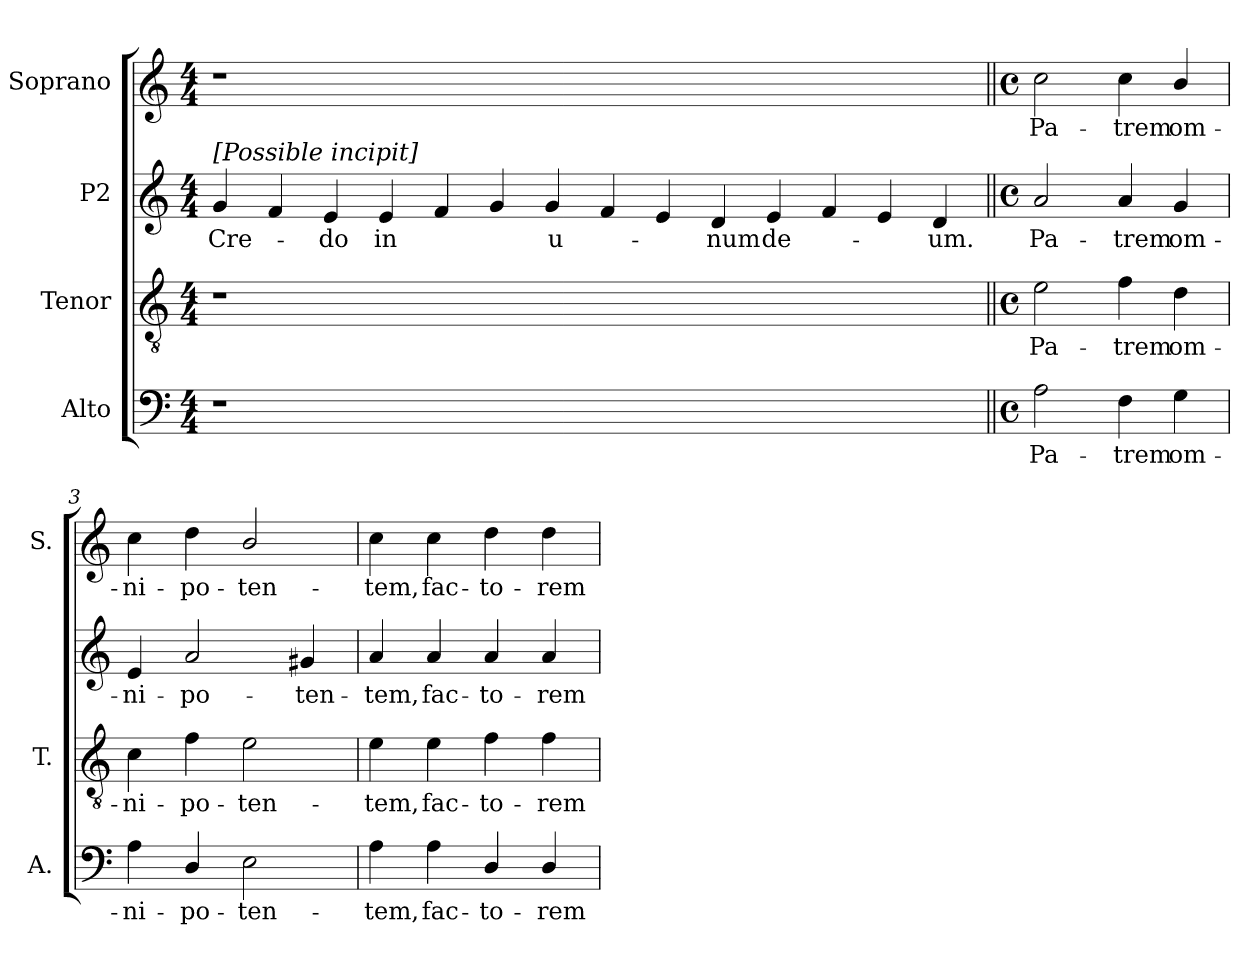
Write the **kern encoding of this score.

**kern	**text	**kern	**text	**kern	**text	**kern	**text
*part4	*part4	*part3	*part3	*part2	*part2	*part1	*part1
*staff4	*staff4	*staff3	*staff3	*staff2	*staff2	*staff1	*staff1
*I"Alto	*	*I"Tenor	*	*I"P2	*	*I"Soprano	*
*I'A.	*	*I'T.	*	*	*	*I'S.	*
!!LO:PB:g=z
*clefF4	*	*clefGv2	*	*clefG2	*	*clefG2	*
*	*	*ITrd7c12	*	*	*	*	*
*k[]	*	*k[]	*	*k[]	*	*k[]	*
*C:	*	*C:	*	*C:	*	*C:	*
*M4/4	*	*M4/4	*	*M4/4	*	*M4/4	*
=1	=1	=1	=1	=1	=1	=1	=1
!LO:N:vis=1	!	!LO:N:vis=1	!	!	!	!	!
!	!	!	!	!LO:TX:a:t=[Possible incipit]	!	!	!
!	!	!	!	!	!LO:LY:b:color=#000000	!LO:N:vis=1	!
1r	.	1r	.	4gi/	Cre-	1r	.
.	.	.	.	4fi/	.	.	.
!	!	!	!	!	!LO:LY:b:color=#000000	!	!
.	.	.	.	4ei/	-do	.	.
!	!	!	!	!	!LO:LY:b:color=#000000	!	!
.	.	.	.	4ei/	in	.	.
0ryy	.	0ryy	.	4fi/	.	0ryy	.
.	.	.	.	4gi/	.	.	.
!	!	!	!	!	!LO:LY:b:color=#000000	!	!
.	.	.	.	4gi/	u-	.	.
.	.	.	.	4fi/	.	.	.
.	.	.	.	4ei/	.	.	.
!	!	!	!	!	!LO:LY:b:color=#000000	!	!
.	.	.	.	4di/	-num	.	.
!	!	!	!	!	!LO:LY:b:color=#000000	!	!
.	.	.	.	4ei/	de-	.	.
.	.	.	.	4fi/	.	.	.
2ryy	.	2ryy	.	4ei/	.	2ryy	.
!	!	!	!	!	!LO:LY:b:color=#000000	!	!
.	.	.	.	4di/	-um.	.	.
!!LO:LB:g=z
=2||	=2||	=2||	=2||	=2||	=2||	=2||	=2||
*M4/4	*	*M4/4	*	*M4/4	*	*M4/4	*
*met(c)	*	*met(c)	*	*met(c)	*	*met(c)	*
!	!LO:LY:b:color=#000000	!	!	!	!	!	!
!	!	!	!LO:LY:b:color=#000000	!	!	!	!
!	!	!	!	!	!LO:LY:b:color=#000000	!	!
!	!	!	!	!	!	!	!LO:LY:b:color=#000000
2Ai\	Pa-	2Ei\	Pa-	2ai/	Pa-	2cci\	Pa-
!	!LO:LY:b:color=#000000	!	!	!	!	!	!
!	!	!	!LO:LY:b:color=#000000	!	!	!	!
!	!	!	!	!	!LO:LY:b:color=#000000	!	!
!	!	!	!	!	!	!	!LO:LY:b:color=#000000
4Fi\	-trem	4Fi\	-trem	4ai/	-trem	4cci\	-trem
!	!LO:LY:b:color=#000000	!	!	!	!	!	!
!	!	!	!LO:LY:b:color=#000000	!	!	!	!
!	!	!	!	!	!LO:LY:b:color=#000000	!	!
!	!	!	!	!	!	!	!LO:LY:b:color=#000000
4Gi\	om-	4Di\	om-	4gi/	om-	4bi/	om-
=3	=3	=3	=3	=3	=3	=3	=3
!	!LO:LY:b:color=#000000	!	!	!	!	!	!
!	!	!	!LO:LY:b:color=#000000	!	!	!	!
!	!	!	!	!	!LO:LY:b:color=#000000	!	!
!	!	!	!	!	!	!	!LO:LY:b:color=#000000
4Ai\	-ni-	4Ci\	-ni-	4ei/	-ni-	4cci\	-ni-
!	!LO:LY:b:color=#000000	!	!	!	!	!	!
!	!	!	!LO:LY:b:color=#000000	!	!	!	!
!	!	!	!	!	!LO:LY:b:color=#000000	!	!
!	!	!	!	!	!	!	!LO:LY:b:color=#000000
4Di/	-po-	4Fi\	-po-	2ai/	-po-	4ddi\	-po-
!	!LO:LY:b:color=#000000	!	!	!	!	!	!
!	!	!	!LO:LY:b:color=#000000	!	!	!	!
!	!	!	!	!	!	!	!LO:LY:b:color=#000000
2Ei\	-ten-	2Ei\	-ten-	.	.	2bi/	-ten-
!	!	!	!	!	!LO:LY:b:color=#000000	!	!
.	.	.	.	4g#Xi/	-ten-	.	.
=4	=4	=4	=4	=4	=4	=4	=4
!	!LO:LY:b:color=#000000	!	!	!	!	!	!
!	!	!	!LO:LY:b:color=#000000	!	!	!	!
!	!	!	!	!	!LO:LY:b:color=#000000	!	!
!	!	!	!	!	!	!	!LO:LY:b:color=#000000
4Ai\	-tem,	4Ei\	-tem,	4ai/	-tem,	4cci\	-tem,
!	!LO:LY:b:color=#000000	!	!	!	!	!	!
!	!	!	!LO:LY:b:color=#000000	!	!	!	!
!	!	!	!	!	!LO:LY:b:color=#000000	!	!
!	!	!	!	!	!	!	!LO:LY:b:color=#000000
4Ai\	fac-	4Ei\	fac-	4ai/	fac-	4cci\	fac-
!	!LO:LY:b:color=#000000	!	!	!	!	!	!
!	!	!	!LO:LY:b:color=#000000	!	!	!	!
!	!	!	!	!	!LO:LY:b:color=#000000	!	!
!	!	!	!	!	!	!	!LO:LY:b:color=#000000
4Di/	-to-	4Fi\	-to-	4ai/	-to-	4ddi\	-to-
!	!LO:LY:b:color=#000000	!	!	!	!	!	!
!	!	!	!LO:LY:b:color=#000000	!	!	!	!
!	!	!	!	!	!LO:LY:b:color=#000000	!	!
!	!	!	!	!	!	!	!LO:LY:b:color=#000000
4Di/	-rem	4Fi\	-rem	4ai/	-rem	4ddi\	-rem
=	=	=	=	=	=	=	=
*-	*-	*-	*-	*-	*-	*-	*-
